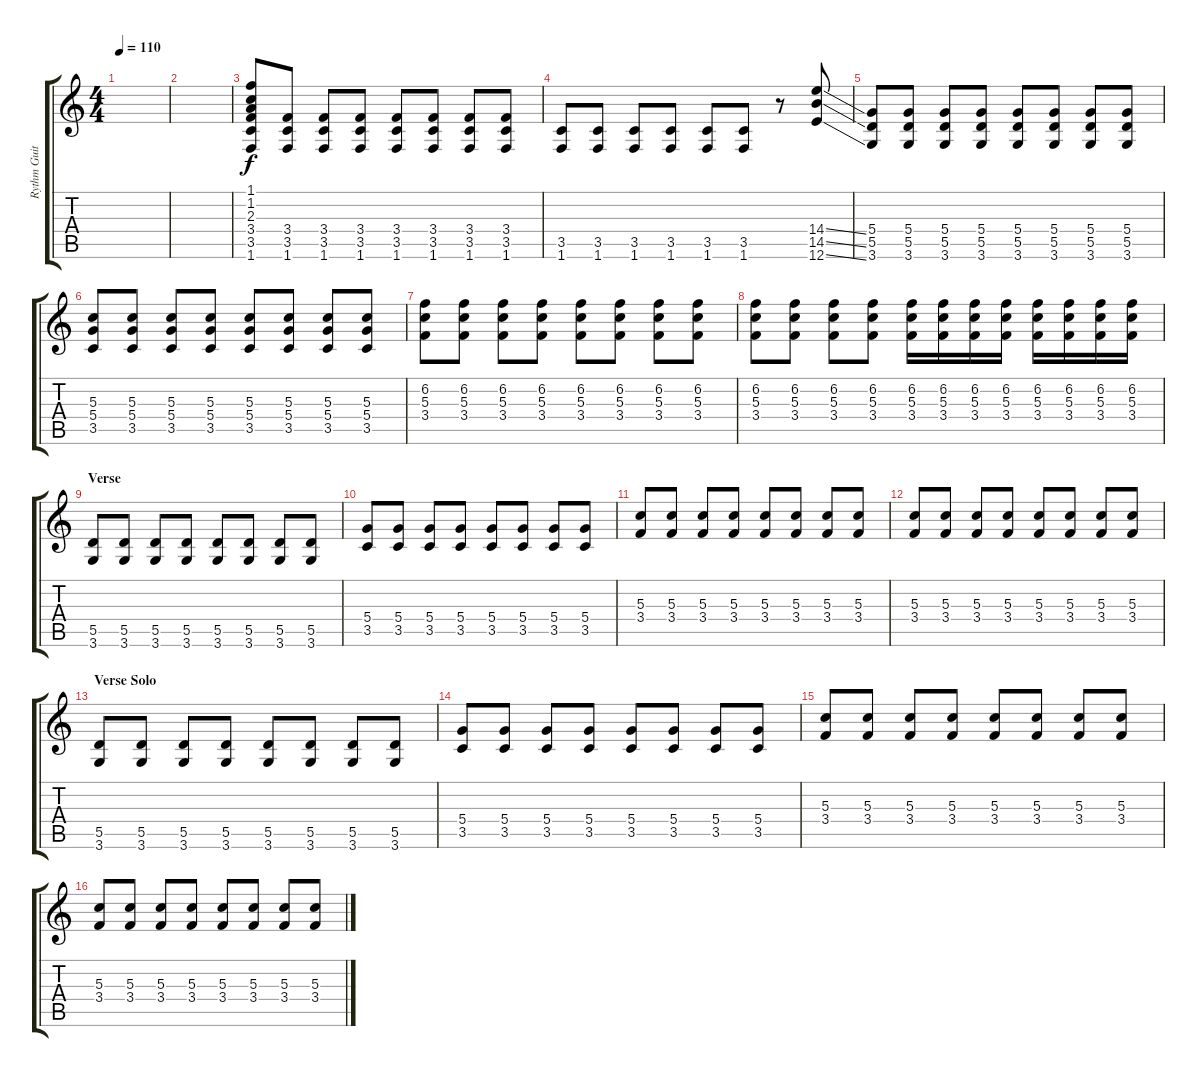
\track ("Rythm Guitar" "Rythm Guit") {instrument distortionguitar}
\staff {score tabs}
\tuning (E4 B3 G3 D3 A2 E2) {hide}
\ts (4 4)
\tempo 110
\clef g2
\ks c
|
|
(1.1 1.2 2.3 3.4 3.5 1.6).8{instrument acousticguitarsteel} (3.4 3.5 1.6).8 (3.4 3.5 1.6).8 (3.4 3.5 1.6).8 (3.4 3.5 1.6).8 (3.4 3.5 1.6).8 (3.4 3.5 1.6).8 (3.4 3.5 1.6).8 |
(3.5 1.6).8 (3.5 1.6).8 (3.5 1.6).8 (3.5 1.6).8 (3.5 1.6).8 (3.5 1.6).8 r.8 (14.4{ss} 14.5{ss} 12.6{ss}).8{volume 16 instrument distortionguitar} |
(5.4 5.5 3.6).8{volume 14} (5.4 5.5 3.6).8 (5.4 5.5 3.6).8 (5.4 5.5 3.6).8 (5.4 5.5 3.6).8 (5.4 5.5 3.6).8 (5.4 5.5 3.6).8 (5.4 5.5 3.6).8 |
(5.3 5.4 3.5).8 (5.3 5.4 3.5).8 (5.3 5.4 3.5).8 (5.3 5.4 3.5).8 (5.3 5.4 3.5).8 (5.3 5.4 3.5).8 (5.3 5.4 3.5).8 (5.3 5.4 3.5).8 |
(6.2 5.3 3.4).8 (6.2 5.3 3.4).8 (6.2 5.3 3.4).8 (6.2 5.3 3.4).8 (6.2 5.3 3.4).8 (6.2 5.3 3.4).8 (6.2 5.3 3.4).8 (6.2 5.3 3.4).8 |
(6.2 5.3 3.4).8 (6.2 5.3 3.4).8 (6.2 5.3 3.4).8 (6.2 5.3 3.4).8 (6.2 5.3 3.4).16 (6.2 5.3 3.4).16 (6.2 5.3 3.4).16 (6.2 5.3 3.4).16 (6.2 5.3 3.4).16 (6.2 5.3 3.4).16 (6.2 5.3 3.4).16 (6.2 5.3 3.4).16 |
\section ("" "Verse")
(5.5 3.6).8 (5.5 3.6).8 (5.5 3.6).8 (5.5 3.6).8 (5.5 3.6).8 (5.5 3.6).8 (5.5 3.6).8 (5.5 3.6).8 |
(5.4 3.5).8 (5.4 3.5).8 (5.4 3.5).8 (5.4 3.5).8 (5.4 3.5).8 (5.4 3.5).8 (5.4 3.5).8 (5.4 3.5).8 |
(5.3 3.4).8 (5.3 3.4).8 (5.3 3.4).8 (5.3 3.4).8 (5.3 3.4).8 (5.3 3.4).8 (5.3 3.4).8 (5.3 3.4).8 |
(5.3 3.4).8 (5.3 3.4).8 (5.3 3.4).8 (5.3 3.4).8 (5.3 3.4).8 (5.3 3.4).8 (5.3 3.4).8 (5.3 3.4).8 |
\section ("" "Verse Solo")
(5.5 3.6).8 (5.5 3.6).8 (5.5 3.6).8 (5.5 3.6).8 (5.5 3.6).8 (5.5 3.6).8 (5.5 3.6).8 (5.5 3.6).8 |
(5.4 3.5).8 (5.4 3.5).8 (5.4 3.5).8 (5.4 3.5).8 (5.4 3.5).8 (5.4 3.5).8 (5.4 3.5).8 (5.4 3.5).8 |
(5.3 3.4).8 (5.3 3.4).8 (5.3 3.4).8 (5.3 3.4).8 (5.3 3.4).8 (5.3 3.4).8 (5.3 3.4).8 (5.3 3.4).8 |
(5.3 3.4).8 (5.3 3.4).8 (5.3 3.4).8 (5.3 3.4).8 (5.3 3.4).8 (5.3 3.4).8 (5.3 3.4).8 (5.3 3.4).8
